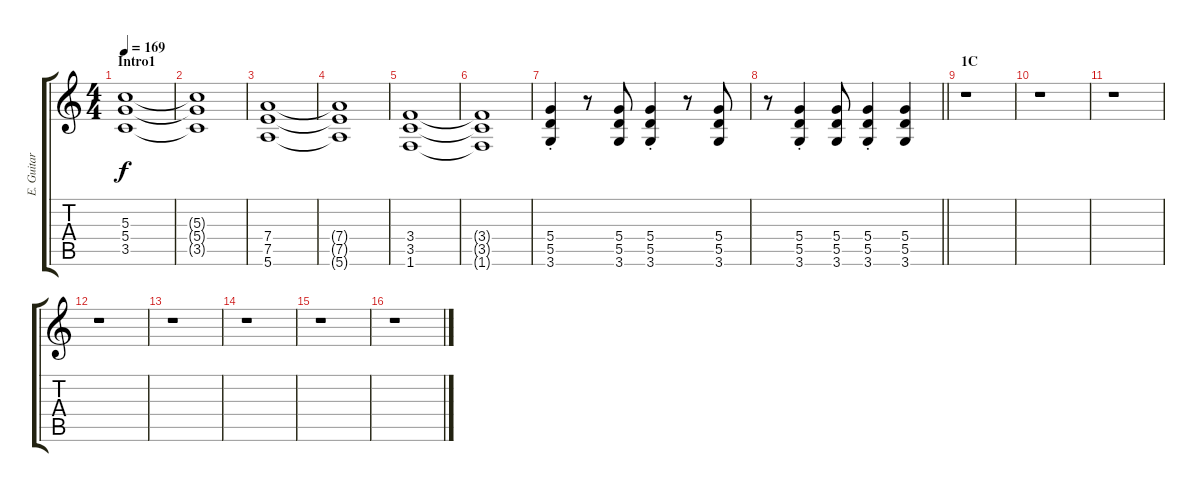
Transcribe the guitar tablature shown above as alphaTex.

\track ("E. Guitar II" "E. Guitar ") {instrument overdrivenguitar}
\staff {score tabs}
\tuning (E4 B3 G3 D3 A2 E2) {hide}
\ts (4 4)
\section ("" "Intro1")
\tempo 169
\clef g2
\ks c
(5.3 5.4 3.5).1{dy f} |
(5.3{t} 5.4{t} 3.5{t}).1 |
(7.4 7.5 5.6).1 |
(7.4{t} 7.5{t} 5.6{t}).1 |
(3.4 3.5 1.6).1 |
(3.4{t} 3.5{t} 1.6{t}).1 |
(5.4{st} 5.5{st} 3.6{st}).4 r.8 (5.4 5.5 3.6).8 (5.4{st} 5.5{st} 3.6{st}).4 r.8 (5.4 5.5 3.6).8 |
\barLineRight lightlight
r.8 (5.4{st} 5.5{st} 3.6{st}).4 (5.4 5.5 3.6).8 (5.4{st} 5.5{st} 3.6{st}).4 (5.4 5.5 3.6).4 |
\section ("" "1C")
r.1 |
r.1 |
r.1 |
r.1 |
r.1 |
r.1 |
r.1 |
r.1
